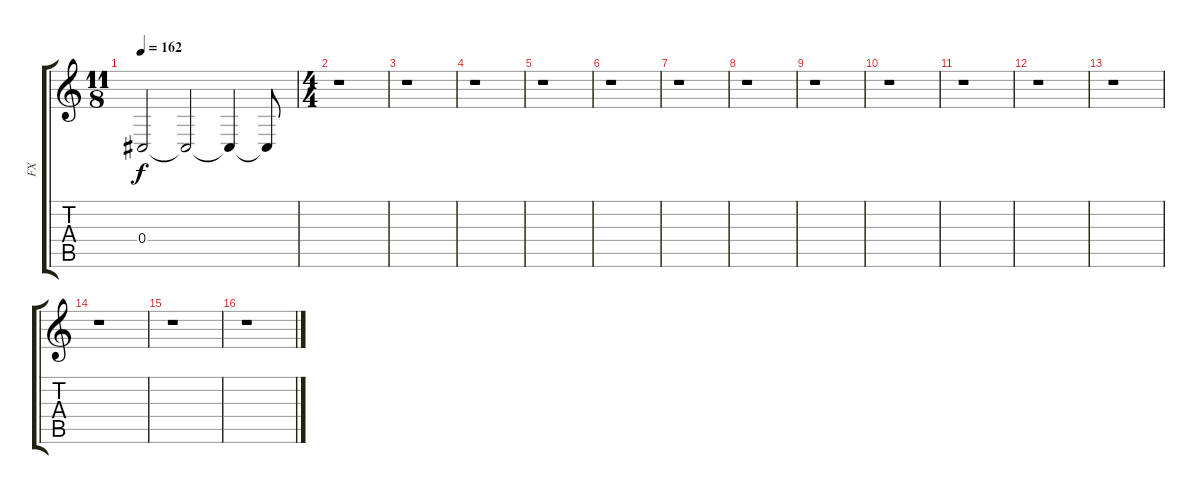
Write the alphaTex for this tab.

\track ("FX" "FX") {instrument tubularbells}
\staff {score tabs}
\tuning (Eb4 Bb3 Gb3 Db3 Ab2 Db2) {hide}
\ts (11 8)
\tempo 162
\clef g2
\ks c
0.4{t}.2{dy f} 0.4{t}.2 0.4{t}.4 0.4{t}.8 |
\ts (4 4)
r.1 |
r.1 |
r.1 |
r.1 |
r.1 |
r.1 |
r.1 |
r.1 |
r.1 |
r.1 |
r.1 |
r.1 |
r.1 |
r.1 |
r.1
